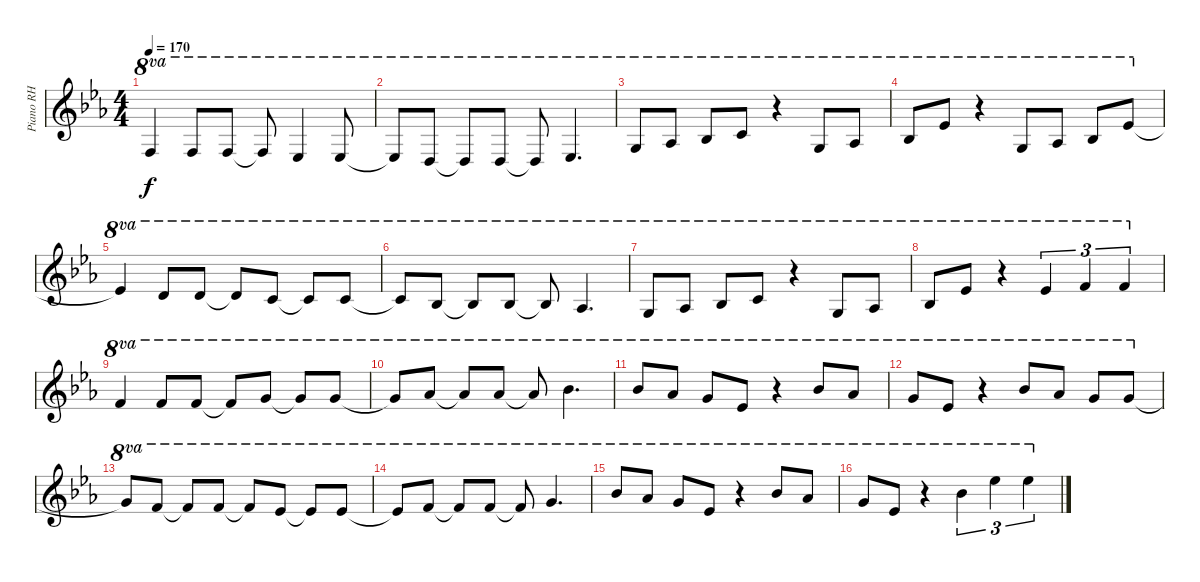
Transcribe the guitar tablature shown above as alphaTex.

\track ("Piano RH" "Piano RH") {instrument acousticgrandpiano}
\staff {score}
\tuning (E4 B3 G3 D3 A2 E2) {hide}
\ts (4 4)
\tempo 170
\clef g2
\ks eb
1.1{t}.4{ot 8va dy f} 1.1.8{ot 8va} 1.1.8{ot 8va} 1.1{t}.8{ot 8va} 4.2.4{ot 8va} 4.2.8{ot 8va} |
4.2{t}.8{ot 8va} 3.2.8{ot 8va} 3.2{t}.8{ot 8va} 3.2.8{ot 8va} 3.2{t}.8{ot 8va} 4.2.4{d ot 8va} |
3.1.8{ot 8va} 4.1.8{ot 8va} 6.1.8{ot 8va} 8.1.8{ot 8va} r.4{ot 8va} 3.1.8{ot 8va} 4.1.8{ot 8va} |
6.1.8{ot 8va} 11.1.8{ot 8va} r.4{ot 8va} 3.1.8{ot 8va} 4.1.8{ot 8va} 6.1.8{ot 8va} 11.1.8{ot 8va} |
11.1{t}.4{ot 8va} 10.1.8{ot 8va} 10.1.8{ot 8va} 10.1{t}.8{ot 8va} 8.1.8{ot 8va} 8.1{t}.8{ot 8va} 8.1.8{ot 8va} |
8.1{t}.8{ot 8va} 11.2.8{ot 8va} 11.2{t}.8{ot 8va} 6.1.8{ot 8va} 6.1{t}.8{ot 8va} 9.2.4{d ot 8va} |
3.1.8{ot 8va} 4.1.8{ot 8va} 6.1.8{ot 8va} 8.1.8{ot 8va} r.4{ot 8va} 3.1.8{ot 8va} 4.1.8{ot 8va} |
6.1.8{ot 8va} 11.1.8{ot 8va} r.4{ot 8va} 11.1.4{tu (3 2) ot 8va} 13.1.4{tu (3 2) ot 8va} 13.1.4{tu (3 2) ot 8va} |
13.1.4{ot 8va} 13.1.8{ot 8va} 13.1.8{ot 8va} 13.1{t}.8{ot 8va} 15.1.8{ot 8va} 15.1{t}.8{ot 8va} 15.1.8{ot 8va} |
15.1{t}.8{ot 8va} 16.1.8{ot 8va} 16.1{t}.8{ot 8va} 16.1.8{ot 8va} 16.1{t}.8{ot 8va} 18.1.4{d ot 8va} |
18.1.8{ot 8va} 16.1.8{ot 8va} 15.1.8{ot 8va} 11.1.8{ot 8va} r.4{ot 8va} 18.1.8{ot 8va} 16.1.8{ot 8va} |
15.1.8{ot 8va} 11.1.8{ot 8va} r.4{ot 8va} 18.1.8{ot 8va} 16.1.8{ot 8va} 15.1.8{ot 8va} 15.1.8{ot 8va} |
15.1{t}.8{ot 8va} 13.1.8{ot 8va} 13.1{t}.8{ot 8va} 13.1.8{ot 8va} 13.1{t}.8{ot 8va} 11.1.8{ot 8va} 11.1{t}.8{ot 8va} 11.1.8{ot 8va} |
11.1{t}.8{ot 8va} 13.1.8{ot 8va} 13.1{t}.8{ot 8va} 13.1.8{ot 8va} 13.1{t}.8{ot 8va} 15.1.4{d ot 8va} |
18.1.8{ot 8va} 16.1.8{ot 8va} 15.1.8{ot 8va} 11.1.8{ot 8va} r.4{ot 8va} 18.1.8{ot 8va} 16.1.8{ot 8va} |
15.1.8{ot 8va} 11.1.8{ot 8va} r.4{ot 8va} 18.1.4{tu (3 2) ot 8va} 23.1.4{tu (3 2) ot 8va} 23.1.4{tu (3 2) ot 8va}
